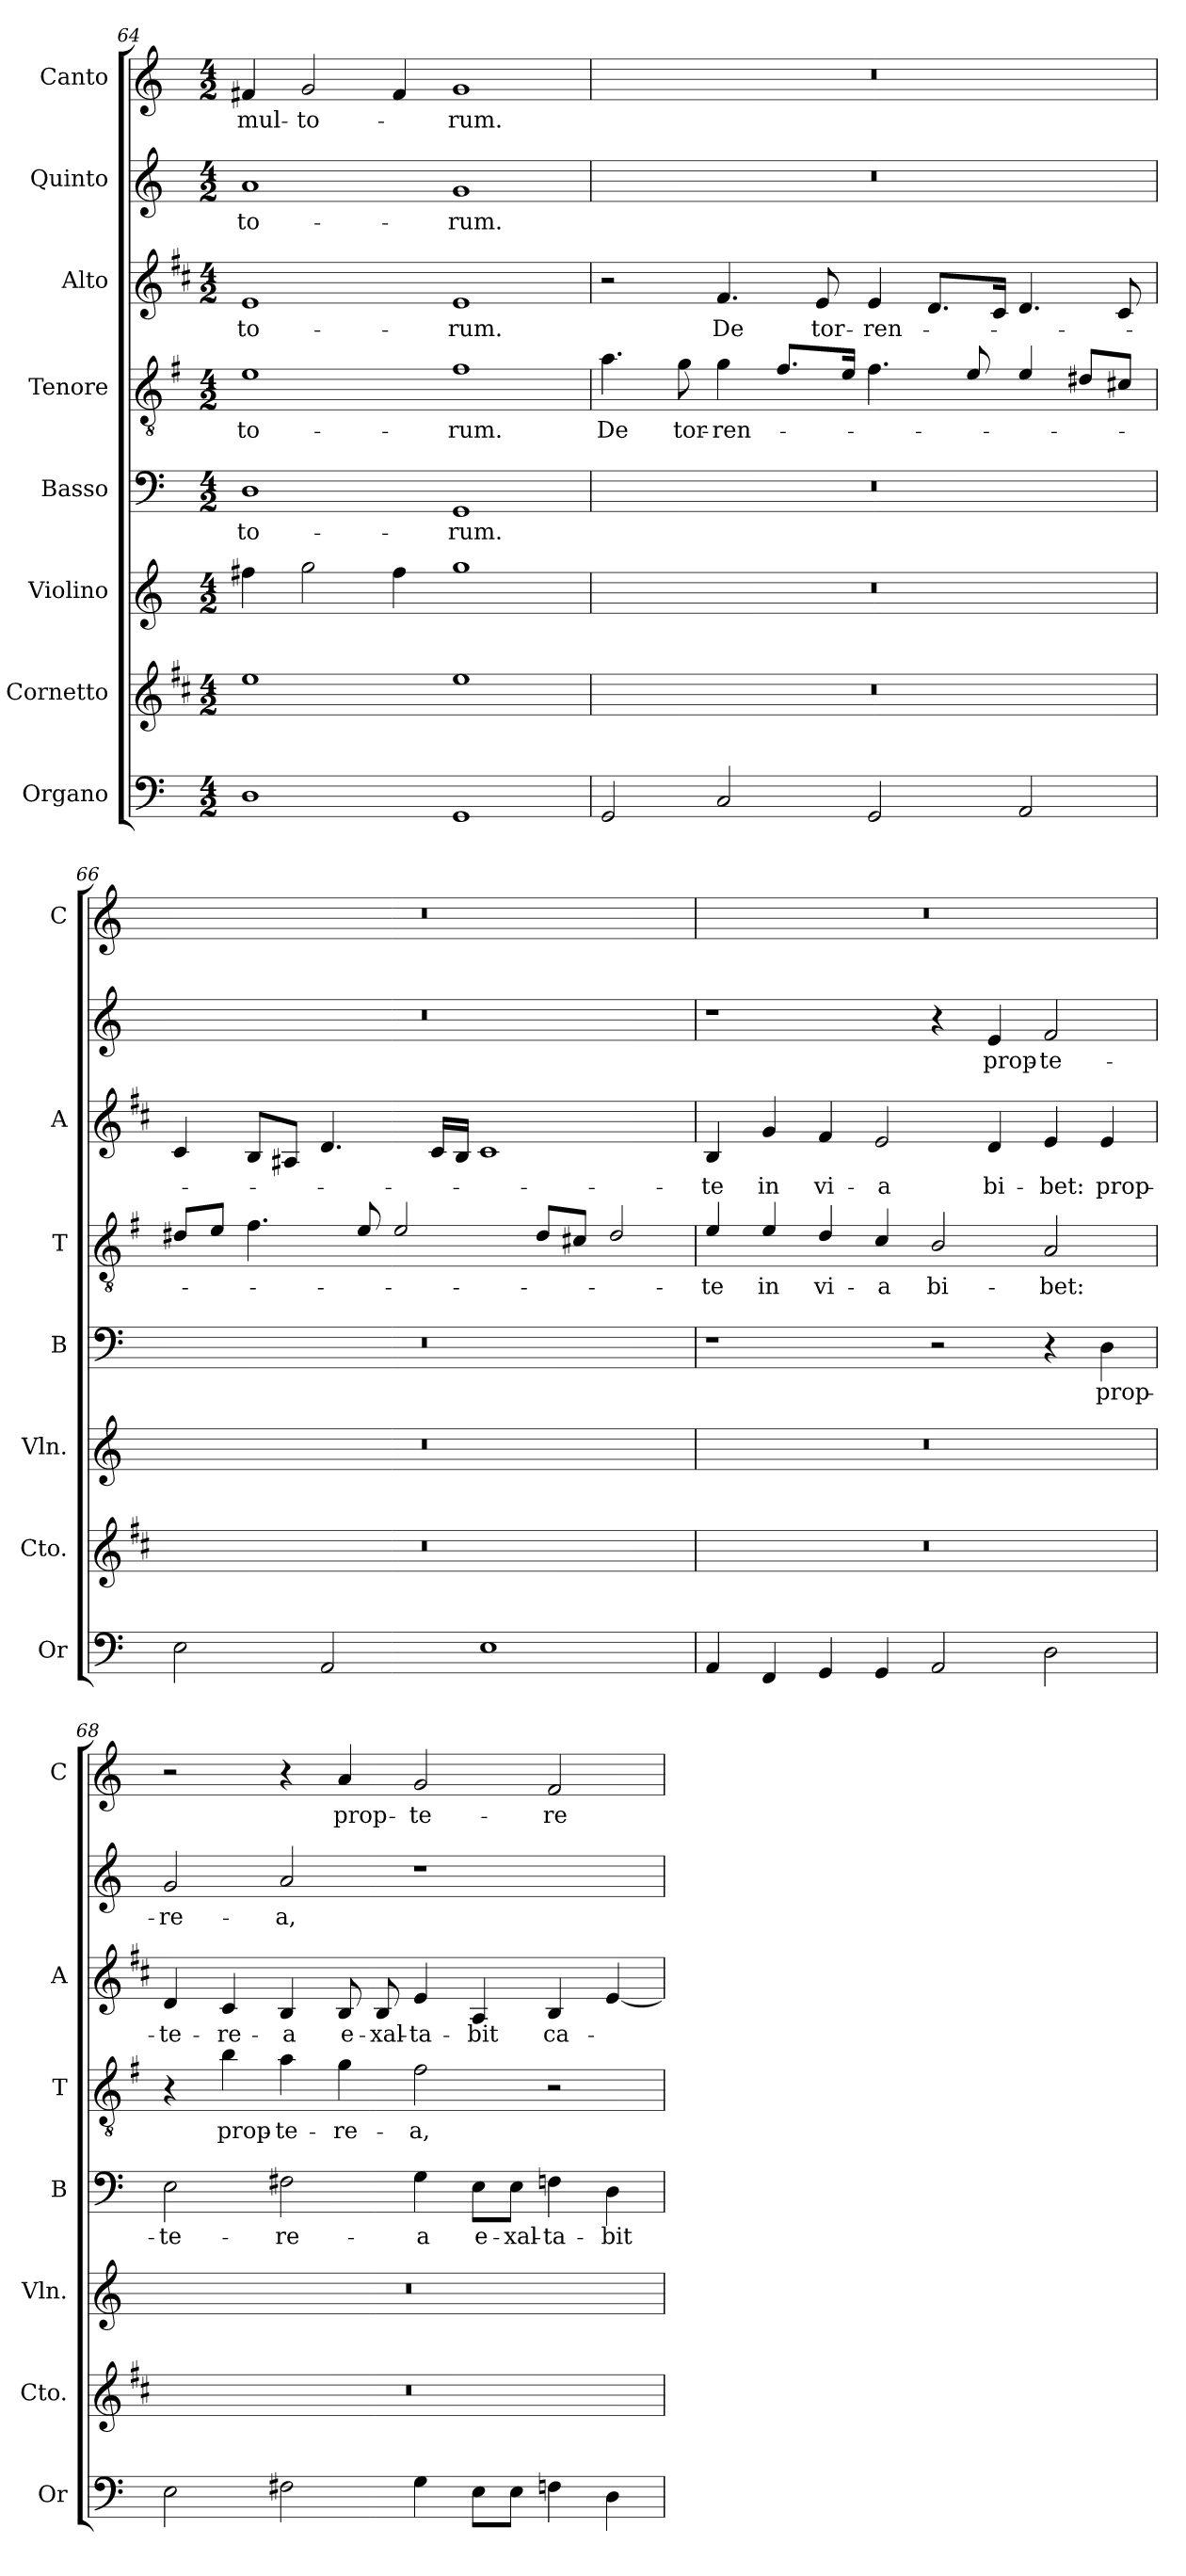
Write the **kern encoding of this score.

**kern	**kern	**kern	**kern	**text	**kern	**text	**kern	**text	**kern	**text	**kern	**text
*part8	*part7	*part6	*part5	*part5	*part4	*part4	*part3	*part3	*part2	*part2	*part1	*part1
*staff8	*staff7	*staff6	*staff5	*staff5	*staff4	*staff4	*staff3	*staff3	*staff2	*staff2	*staff1	*staff1
*I"Organo	*I"Cornetto	*I"Violino	*I"Basso	*	*I"Tenore	*	*I"Alto	*	*I"Quinto	*	*I"Canto	*
*I'Or	*I'Cto.	*I'Vln.	*I'B	*	*I'T	*	*I'A	*	*	*	*I'C	*
*clefF4	*clefG2	*clefG2	*clefF4	*	*clefGv2	*	*clefG2	*	*clefG2	*	*clefG2	*
*	*ITrd1c2	*	*	*	*ITrd4c7	*	*ITrd1c2	*	*	*	*	*
*k[]	*k[]	*k[]	*k[]	*	*k[]	*	*k[]	*	*k[]	*	*k[]	*
*C:	*C:	*C:	*C:	*	*C:	*	*C:	*	*C:	*	*C:	*
*M4/2	*M4/2	*M4/2	*M4/2	*	*M4/2	*	*M4/2	*	*M4/2	*	*M4/2	*
=64	=64	=64	=64	=64	=64	=64	=64	=64	=64	=64	=64	=64
!	!	!	!	!LO:LY:b	!	!LO:LY:b	!	!LO:LY:b	!	!LO:LY:b	!	!LO:LY:b
1D	1dd	4ff#X\	1D	-to-	1A	-to-	1d	-to-	1a	-to-	4f#X/	mul-
!	!	!	!	!	!	!	!	!	!	!	!	!LO:LY:b
.	.	2gg\	.	.	.	.	.	.	.	.	2g/	-to-
.	.	4ff#\	.	.	.	.	.	.	.	.	4f#/	.
!	!	!	!	!LO:LY:b	!	!LO:LY:b	!	!LO:LY:b	!	!LO:LY:b	!	!LO:LY:b
1GG	1dd	1gg	1GG	-rum.	1B	-rum.	1d	-rum.	1g	-rum.	1g	-rum.
!!LO:PB:g=z
=65	=65	=65	=65	=65	=65	=65	=65	=65	=65	=65	=65	=65
!	!	!	!	!	!	!LO:LY:b	!	!	!	!	!	!
2GG/	0r	0r	0r	.	4.d\	De	2r	.	0r	.	0r	.
!	!	!	!	!	!	!LO:LY:b	!	!	!	!	!	!
.	.	.	.	.	8c\	tor-	.	.	.	.	.	.
!	!	!	!	!	!	!LO:LY:b	!	!LO:LY:b	!	!	!	!
2C/	.	.	.	.	4c\	-ren-	4.e/	De	.	.	.	.
.	.	.	.	.	8.B/L	.	.	.	.	.	.	.
!	!	!	!	!	!	!	!	!LO:LY:b	!	!	!	!
.	.	.	.	.	.	.	8d/	tor-	.	.	.	.
.	.	.	.	.	16A/Jk	.	.	.	.	.	.	.
!	!	!	!	!	!	!	!	!LO:LY:b	!	!	!	!
2GG/	.	.	.	.	4.B\	.	4d/	-ren-	.	.	.	.
.	.	.	.	.	.	.	8.c/L	.	.	.	.	.
.	.	.	.	.	8A/	.	.	.	.	.	.	.
.	.	.	.	.	.	.	16B/Jk	.	.	.	.	.
2AA/	.	.	.	.	4A/	.	4.c/	.	.	.	.	.
.	.	.	.	.	8G#X/L	.	.	.	.	.	.	.
.	.	.	.	.	8F#X/J	.	8B/	.	.	.	.	.
=66	=66	=66	=66	=66	=66	=66	=66	=66	=66	=66	=66	=66
2E\	0r	0r	0r	.	8G#X/L	.	4B/	.	0r	.	0r	.
.	.	.	.	.	8A/J	.	.	.	.	.	.	.
.	.	.	.	.	4.B\	.	8A/L	.	.	.	.	.
.	.	.	.	.	.	.	8G#X/J	.	.	.	.	.
2AA/	.	.	.	.	.	.	4.c/	.	.	.	.	.
.	.	.	.	.	8A/	.	.	.	.	.	.	.
.	.	.	.	.	2A/	.	.	.	.	.	.	.
.	.	.	.	.	.	.	16B/LL	.	.	.	.	.
.	.	.	.	.	.	.	16A/JJ	.	.	.	.	.
1E	.	.	.	.	.	.	1B	.	.	.	.	.
.	.	.	.	.	8G#/L	.	.	.	.	.	.	.
.	.	.	.	.	8F#X/J	.	.	.	.	.	.	.
.	.	.	.	.	2G#/	.	.	.	.	.	.	.
=67	=67	=67	=67	=67	=67	=67	=67	=67	=67	=67	=67	=67
!	!	!	!	!	!	!LO:LY:b	!	!LO:LY:b	!	!	!	!
4AA/	0r	0r	1r	.	4A/	-te	4A/	-te	1r	.	0r	.
!	!	!	!	!	!	!LO:LY:b	!	!LO:LY:b	!	!	!	!
4FF/	.	.	.	.	4A/	in	4f/	in	.	.	.	.
!	!	!	!	!	!	!LO:LY:b	!	!LO:LY:b	!	!	!	!
4GG/	.	.	.	.	4G/	vi-	4e/	vi-	.	.	.	.
!	!	!	!	!	!	!LO:LY:b	!	!LO:LY:b	!	!	!	!
4GG/	.	.	.	.	4F/	-a	2d/	-a	.	.	.	.
!	!	!	!	!	!	!LO:LY:b	!	!	!	!	!	!
2AA/	.	.	2r	.	2E/	bi-	.	.	4r	.	.	.
!	!	!	!	!	!	!	!	!LO:LY:b	!	!LO:LY:b	!	!
.	.	.	.	.	.	.	4c/	bi-	4e/	prop-	.	.
!	!	!	!	!	!	!LO:LY:b	!	!LO:LY:b	!	!LO:LY:b	!	!
2D\	.	.	4r	.	2D/	-bet:	4d/	-bet:	2f/	-te-	.	.
!	!	!	!	!LO:LY:b	!	!	!	!LO:LY:b	!	!	!	!
.	.	.	4D\	prop-	.	.	4d/	prop-	.	.	.	.
!!LO:LB:g=z
=68	=68	=68	=68	=68	=68	=68	=68	=68	=68	=68	=68	=68
!	!	!	!	!LO:LY:b	!	!	!	!LO:LY:b	!	!LO:LY:b	!	!
2E\	0r	0r	2E\	-te-	4r	.	4c/	-te-	2g/	-re-	2r	.
!	!	!	!	!	!	!LO:LY:b	!	!LO:LY:b	!	!	!	!
.	.	.	.	.	4e\	prop-	4B/	-re-	.	.	.	.
!	!	!	!	!LO:LY:b	!	!LO:LY:b	!	!LO:LY:b	!	!LO:LY:b	!	!
2F#X\	.	.	2F#X\	-re-	4d\	-te-	4A/	-a	2a/	-a,	4r	.
!	!	!	!	!	!	!LO:LY:b	!	!LO:LY:b	!	!	!	!LO:LY:b
.	.	.	.	.	4c\	-re-	8A/	e-	.	.	4a/	prop-
!	!	!	!	!	!	!	!	!LO:LY:b	!	!	!	!
.	.	.	.	.	.	.	8A/	-xal-	.	.	.	.
!	!	!	!	!LO:LY:b	!	!LO:LY:b	!	!LO:LY:b	!	!	!	!LO:LY:b
4G\	.	.	4G\	-a	2B\	-a,	4d/	-ta-	1r	.	2g/	-te-
!	!	!	!	!LO:LY:b	!	!	!	!LO:LY:b	!	!	!	!
8E\L	.	.	8E\L	e-	.	.	4G/	-bit	.	.	.	.
!	!	!	!	!LO:LY:b	!	!	!	!	!	!	!	!
8E\J	.	.	8E\J	-xal-	.	.	.	.	.	.	.	.
!	!	!	!	!LO:LY:b	!	!	!	!LO:LY:b	!	!	!	!LO:LY:b
4Fn\	.	.	4Fn\	-ta-	2r	.	4A/	ca-	.	.	2f/	-re-
!	!	!	!	!LO:LY:b	!	!	!	!	!	!	!	!
4D\	.	.	4D\	-bit	.	.	[4d/	.	.	.	.	.
=	=	=	=	=	=	=	=	=	=	=	=	=
*-	*-	*-	*-	*-	*-	*-	*-	*-	*-	*-	*-	*-
